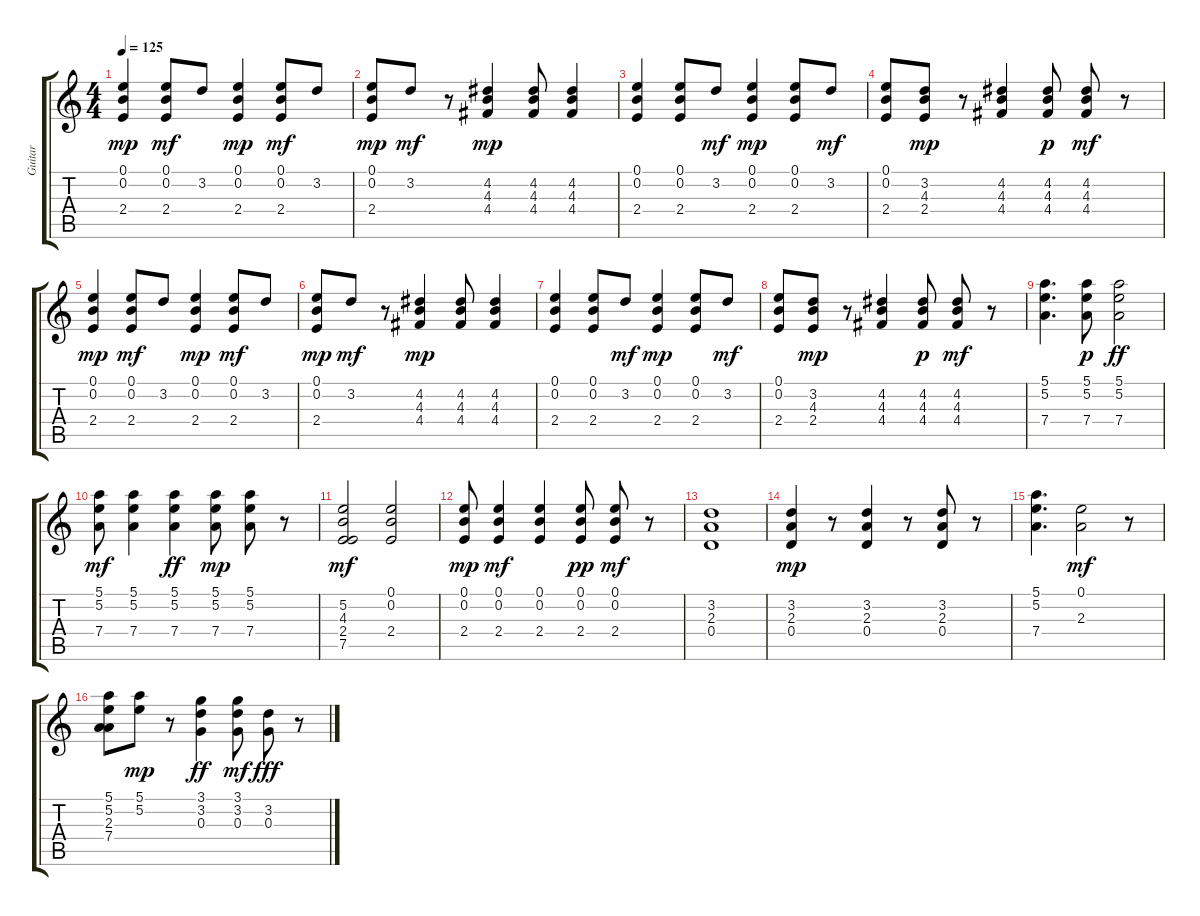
\track ("Guitar" "Guitar") {instrument electricguitarclean}
\staff {score tabs}
\tuning (E4 B3 G3 D3 A2 E2) {hide}
\ts (4 4)
\tempo 125
\clef g2
\ks c
(0.1 0.2 2.4).4{dy mp} (0.1 0.2 2.4).8{dy mf} 3.2.8 (0.1 0.2 2.4).4{dy mp} (0.1 0.2 2.4).8{dy mf} 3.2.8 |
(0.1 0.2 2.4).8{dy mp} 3.2.8{dy mf} r.8 (4.2 4.3 4.4).4{dy mp} (4.2 4.3 4.4).8 (4.2 4.3 4.4).4 |
(0.1 0.2 2.4).4 (0.1 0.2 2.4).8 3.2.8{dy mf} (0.1 0.2 2.4).4{dy mp} (0.1 0.2 2.4).8 3.2.8{dy mf} |
(0.1 0.2 2.4).8 (3.2 4.3 2.4).8{dy mp} r.8 (4.2 4.3 4.4).4 (4.2 4.3 4.4).8{dy p} (4.2 4.3 4.4).8{dy mf} r.8 |
(0.1 0.2 2.4).4{dy mp} (0.1 0.2 2.4).8{dy mf} 3.2.8 (0.1 0.2 2.4).4{dy mp} (0.1 0.2 2.4).8{dy mf} 3.2.8 |
(0.1 0.2 2.4).8{dy mp} 3.2.8{dy mf} r.8 (4.2 4.3 4.4).4{dy mp} (4.2 4.3 4.4).8 (4.2 4.3 4.4).4 |
(0.1 0.2 2.4).4 (0.1 0.2 2.4).8 3.2.8{dy mf} (0.1 0.2 2.4).4{dy mp} (0.1 0.2 2.4).8 3.2.8{dy mf} |
(0.1 0.2 2.4).8 (3.2 4.3 2.4).8{dy mp} r.8 (4.2 4.3 4.4).4 (4.2 4.3 4.4).8{dy p} (4.2 4.3 4.4).8{dy mf} r.8 |
(5.1 5.2 7.4).4{d} (5.1 5.2 7.4).8{dy p} (5.1 5.2 7.4).2{dy ff} |
(5.1 5.2 7.4).8{dy mf} (5.1 5.2 7.4).4 (5.1 5.2 7.4).4{dy ff} (5.1 5.2 7.4).8{dy mp} (5.1 5.2 7.4).8 r.8 |
(5.2 4.3 2.4 7.5).2{dy mf} (0.1 0.2 2.4).2 |
(0.1 0.2 2.4).8{dy mp} (0.1 0.2 2.4).4{dy mf} (0.1 0.2 2.4).4 (0.1 0.2 2.4).8{dy pp} (0.1 0.2 2.4).8{dy mf} r.8 |
(3.2 2.3 0.4).1 |
(3.2 2.3 0.4).4{dy mp} r.8 (3.2 2.3 0.4).4 r.8 (3.2 2.3 0.4).8 r.8 |
(5.1 5.2 7.4).4{d} (0.1 2.3).2{dy mf} r.8 |
(5.1 5.2 2.3 7.4).8 (5.1 5.2).8{dy mp} r.8 (3.1 3.2 0.3).4{dy ff} (3.1 3.2 0.3).8{dy mf} (3.2 0.3).8{dy fff} r.8
